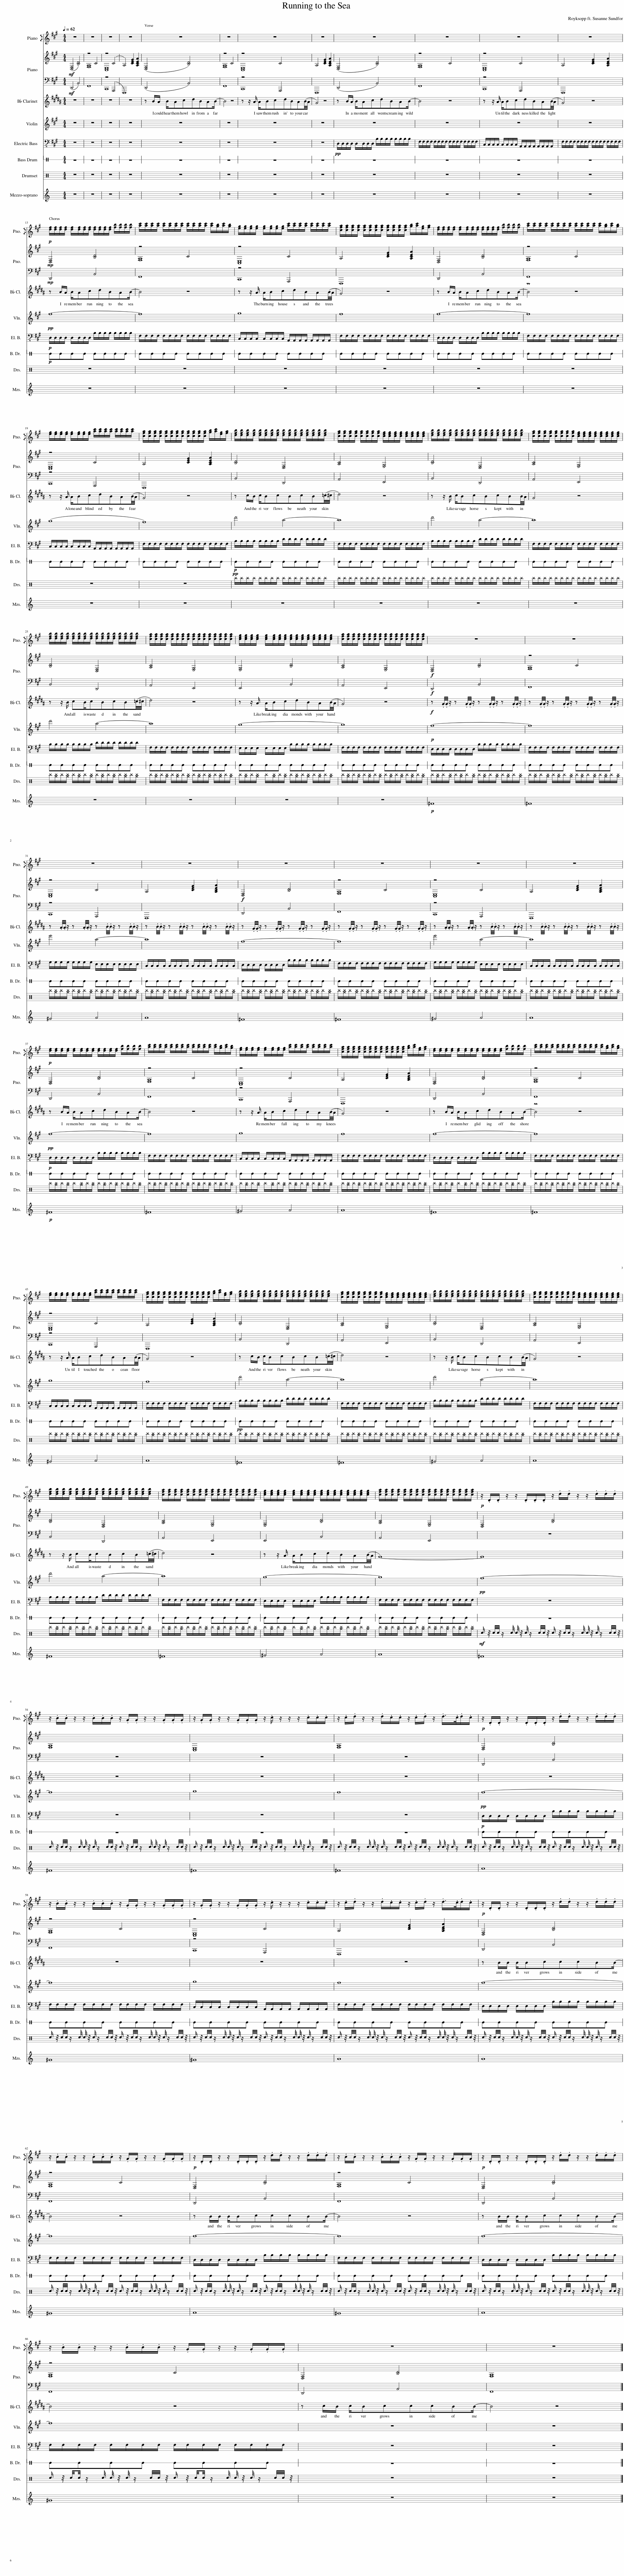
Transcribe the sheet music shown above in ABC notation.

X:1
%%score 1 { ( 2 4 ) | ( 3 5 ) } 6 7 8 9 10 11
L:1/8
Q:1/4=62
M:4/4
I:linebreak $
K:A
V:1 treble
V:2 treble
V:4 treble
V:3 bass
V:5 bass
V:6 treble transpose=-2
V:7 treble
V:8 bass-8
V:9 perc stafflines=1
K:none
V:10 perc
K:none
V:11 treble
V:1
 z8 | z8 | z8 | z8 | z8 | %5
 z8 | z8 | z8 | z8 | z8 | %10
 z8 | z8 |$!p! [df]/[df]/[df]/[df]/ [df]/[df]/[df]/[df]/ [df]/[df]/[df]/[df]/ [fb]/[fb]/[fb]/[fb]/ | [ac']/[ac']/[ac']/[ac']/ [ac']/[ac']/[ac']/[ac']/ [ac']/[ac']/[ac']/[ac']/ [ac']/[gb]/[ac']/[gb]/ | [eg]/[eg]/[eg]/[eg]/ [eg]/[eg]/[eg]/[eg]/ [ac']/[ac']/[ac']/[ac']/ [ac']/[ac']/[ac']/[ac']/ | %15
 [cfa]/[cfa]/[cfa]/[cfa]/ [cfa]/[cfa]/[cfa]/[cfa]/ [cfa]/[cfa]/[cfa]/[cfa]/ [gb]/[ac']/[eg]/[fa]/ | [df]/[df]/[df]/[df]/ [df]/[df]/[df]/[df]/ [df]/[df]/[df]/[df]/ [fb]/[fb]/[fb]/[fb]/ | [ac']/[ac']/[ac']/[ac']/ [ac']/[ac']/[ac']/[ac']/ [ac']/[ac']/[ac']/[ac']/ [ac']/[gb]/[ac']/[gb]/ |$ [eg]/[eg]/[eg]/[eg]/ [eg]/[eg]/[eg]/[eg]/ [ac']/[ac']/[ac']/[ac']/ [ac']/[ac']/[ac']/[ac']/ | [cfa]/[cfa]/[cfa]/[cfa]/ [cfa]/[cfa]/[cfa]/[cfa]/ [cfa]/[cfa]/[cfa]/[cfa]/ [gb]/[ac']/[eg]/[fa]/ | %20
 [dfb]/[dfb]/[dfb]/[dfb]/ [dfb]/[dfb]/[dfb]/[dfb]/ [dfb]/[dfb]/[dfb]/[dfb]/ [dfb]/[dfb]/[dfb]/[dfb]/ | [cfa]/[cfa]/[cfa]/[cfa]/ [cfa]/[cfa]/[cfa]/[cfa]/ [ceg]/[ceg]/[ceg]/[ceg]/ [ceg]/[ceg]/[ceg]/[ceg]/ | [dfb]/[dfb]/[dfb]/[dfb]/ [dfb]/[dfb]/[dfb]/[dfb]/ [dfb]/[dfb]/[dfb]/[dfb]/ [dfb]/[dfb]/[dfb]/[dfb]/ | [cfa]/[cfa]/[cfa]/[cfa]/ [cfa]/[cfa]/[cfa]/[cfa]/ [ceg]/[ceg]/[ceg]/[ceg]/ [ceg]/[ceg]/[ceg]/[ceg]/ |$ [dfb]/[dfb]/[dfb]/[dfb]/ [dfb]/[dfb]/[dfb]/[dfb]/ [dfb]/[dfb]/[dfb]/[dfb]/ [dfb]/[dfb]/[dfb]/[dfb]/ | %25
 [cfa]/[cfa]/[cfa]/[cfa]/ [cfa]/[cfa]/[cfa]/[cfa]/ [cfa]/[cfa]/[cfa]/[cfa]/ [cfa]/[cfa]/[cfa]/[cfa]/ | [ceg]/[ceg]/[ceg]/[ceg]/ [ceg]/[ceg]/[ceg]/[ceg]/ [ceg]/[ceg]/[ceg]/[ceg]/ [ceg]/[ceg]/[ceg]/[ceg]/ | [cfa]/[cfa]/[cfa]/[cfa]/ [cfa]/[cfa]/[cfa]/[cfa]/ [cfa]/[cfa]/[cfa]/[cfa]/ [cfa]/[cfa]/[cfa]/[cfa]/ | z8 | z8 |$ %30
 z8 | z8 | z8 | z8 | z8 | %35
 z8 |$!p! [df]/[df]/[df]/[df]/ [df]/[df]/[df]/[df]/ [df]/[df]/[df]/[df]/ [fb]/[fb]/[fb]/[fb]/ | [ac']/[ac']/[ac']/[ac']/ [ac']/[ac']/[ac']/[ac']/ [ac']/[ac']/[ac']/[ac']/ [ac']/[gb]/[ac']/[gb]/ | [eg]/[eg]/[eg]/[eg]/ [eg]/[eg]/[eg]/[eg]/ [ac']/[ac']/[ac']/[ac']/ [ac']/[ac']/[ac']/[ac']/ | [cfa]/[cfa]/[cfa]/[cfa]/ [cfa]/[cfa]/[cfa]/[cfa]/ [cfa]/[cfa]/[cfa]/[cfa]/ [gb]/[ac']/[eg]/[fa]/ | %40
 [df]/[df]/[df]/[df]/ [df]/[df]/[df]/[df]/ [df]/[df]/[df]/[df]/ [fb]/[fb]/[fb]/[fb]/ | [ac']/[ac']/[ac']/[ac']/ [ac']/[ac']/[ac']/[ac']/ [ac']/[ac']/[ac']/[ac']/ [ac']/[gb]/[ac']/[gb]/ |$ [eg]/[eg]/[eg]/[eg]/ [eg]/[eg]/[eg]/[eg]/ [ac']/[ac']/[ac']/[ac']/ [ac']/[ac']/[ac']/[ac']/ | [cfa]/[cfa]/[cfa]/[cfa]/ [cfa]/[cfa]/[cfa]/[cfa]/ [cfa]/[cfa]/[cfa]/[cfa]/ [gb]/[ac']/[eg]/[fa]/ | [dfb]/[dfb]/[dfb]/[dfb]/ [dfb]/[dfb]/[dfb]/[dfb]/ [dfb]/[dfb]/[dfb]/[dfb]/ [dfb]/[dfb]/[dfb]/[dfb]/ | %45
 [cfa]/[cfa]/[cfa]/[cfa]/ [cfa]/[cfa]/[cfa]/[cfa]/ [ceg]/[ceg]/[ceg]/[ceg]/ [ceg]/[ceg]/[ceg]/[ceg]/ | [dfb]/[dfb]/[dfb]/[dfb]/ [dfb]/[dfb]/[dfb]/[dfb]/ [dfb]/[dfb]/[dfb]/[dfb]/ [dfb]/[dfb]/[dfb]/[dfb]/ | [cfa]/[cfa]/[cfa]/[cfa]/ [cfa]/[cfa]/[cfa]/[cfa]/ [ceg]/[ceg]/[ceg]/[ceg]/ [ceg]/[ceg]/[ceg]/[ceg]/ |$ [dfb]/[dfb]/[dfb]/[dfb]/ [dfb]/[dfb]/[dfb]/[dfb]/ [dfb]/[dfb]/[dfb]/[dfb]/ [dfb]/[dfb]/[dfb]/[dfb]/ | [cfa]/[cfa]/[cfa]/[cfa]/ [cfa]/[cfa]/[cfa]/[cfa]/ [cfa]/[cfa]/[cfa]/[cfa]/ [cfa]/[cfa]/[cfa]/[cfa]/ | %50
 [ceg]/[ceg]/[ceg]/[ceg]/ [ceg]/[ceg]/[ceg]/[ceg]/ [ceg]/[ceg]/[ceg]/[ceg]/ [ceg]/[ceg]/[ceg]/[ceg]/ | [cfa]/[cfa]/[cfa]/[cfa]/ [cfa]/[cfa]/[cfa]/[cfa]/ [cfa]/[cfa]/[cfa]/[cfa]/ [cfa]/[cfa]/[cfa]/[cfa]/ |!p! z/ .D/.D/ z/ z/ .D/.D/.D/ z/ .d/.d/ z/ z/ .d/.d/.d/ |$ z/ .B/.B/ z/ z/ .B/.B/.B/ z/ .G/.G/ z/ z/ .G/.G/.G/ | z/ .G/.G/ z/ z/ .G/.G/.G/ z/ .c/ z/ z/ z/ .c/.c/.c/ | %55
 z/ .c/.d/ z/ z/ .d/.c/.c/ z/ .c/.d/ z/ .d/>.c/.d/.c/ |!p! z/ .D/.D/ z/ z/ .D/.D/.D/ z/ .d/.d/ z/ z/ .d/.d/.d/ |$ z/ .B/.B/ z/ z/ .B/.B/.B/ z/ .G/.G/ z/ z/ .G/.G/.G/ | z/ .G/.G/ z/ z/ .G/.G/.G/ z/ .c/ z/ z/ z/ .c/.c/.c/ | z/ .c/.d/ z/ z/ .d/.c/.c/ z/ .c/.d/ z/ .d/>.c/.d/.c/ | %60
!p! z/ .D/.D/ z/ z/ .D/.D/.D/ z/ .d/.d/ z/ z/ .d/.d/.d/ |$ z/ .B/.B/ z/ z/ .B/.B/.B/ z/ .G/.G/ z/ z/ .G/.G/.G/ |!p! z/ .D/.D/ z/ z/ .D/.D/.D/ z/ .d/.d/ z/ z/ .d/.d/.d/ | z/ .B/.B/ z/ z/ .B/.B/.B/ z/ .G/.G/ z/ z/ .G/.G/.G/ |!p! z/ .D/.D/ z/ z/ .D/.D/.D/ z/ .d/.d/ z/ z/ .d/.d/.d/ |$ %65
 z/ .B/.B/ z/ z/ .B/.B/.B/ z/ .G/.G/ z/ z/ .G/.G/.G/ | z8 | z8 |] %68
V:2
!mf! ([D,F,]4 [B,D]4) | z4 C4 | z4 (C4 | A,4) [CEG]2 [A,CEA]2 | ([D,F,]4 [B,D]4) | %5
 z4 C4 | z4 C4 | A,4 [CEG]2 [A,CEA]2 | ([D,F,]4 [B,D]4) | z4 C4 | %10
 z4 C4 | A,4 [CEG]2 [A,CEA]2 |$!mp! [D,F,]4 [B,D]4 | z4 C4 | z4 C4 | %15
 A,4 [CEG]2 [A,CEA]2 | [D,F,]4 [B,D]4 | z4 C4 |$ z4 C4 | A,4 [CEG]2 [A,CEA]2 | %20
 [B,D]4 [D,F,]4 | [A,C]4 [E,G,]4 | [B,D]4 [D,F,]4 | [A,C]4 [E,G,]4 |$ [B,D]4 [D,F,]4 | %25
 [A,C]4 [E,G,]4 | [E,G,]4 [B,D]4 | [A,C]4 [E,G,]4 |!f! [D,F,]4 [B,D]4 | z4 C4 |$ %30
 z4 C4 | A,4 [CEG]2 [A,CEA]2 |!f! [D,F,]4 [B,D]4 | z4 C4 | z4 C4 | %35
 A,4 [CEG]2 [A,CEA]2 |$ [D,F,]4 [B,D]4 | z4 C4 | z4 C4 | A,4 [CEG]2 [A,CEA]2 | %40
 [D,F,]4 [B,D]4 | z4 C4 |$ z4 C4 | A,4 [CEG]2 [A,CEA]2 | [B,D]4 [D,F,]4 | %45
 [A,C]4 [E,G,]4 | [B,D]4 [D,F,]4 | [A,C]4 [E,G,]4 |$ [B,D]4 [D,F,]4 | [A,C]4 [E,G,]4 | %50
 [E,G,]4 [B,D]4 | [A,C]4 [E,G,]4 | [D,F,]4 [B,D]4 |$ [F,A,]8 | [C,E,]8 | %55
 [F,A,]8 | [D,F,]4 [B,D]4 |$ z4 C4 | z4 C4 | A,4 [CEG]2 [A,CEA]2 | %60
 [D,F,]4 [B,D]4 |$ z4 C4 | [D,F,]4 [B,D]4 | z4 C4 | [D,F,]4 [B,D]4 |$ %65
 z4 C4 | [D,F,]4 [B,D]4 | [F,A,]8 |] %68
V:3
!mf! (D,,4 B,,4) | F,,8 | z4 (A,,,4 | F,,,8) | (D,,4 B,,4) | %5
 F,,8 | z4 A,,,4 | F,,,8 | (D,,4 B,,4) | F,,8 | %10
 z4 A,,,4 | F,,,8 |$!mp! D,,4 B,,4 | F,,8 | z4 A,,,4 | %15
 F,,,8 | D,,4 B,,4 | F,,8 |$ z4 A,,,4 | F,,,8 | %20
 B,,4 D,,4 | A,,4 E,,4 | B,,4 D,,4 | A,,4 E,,4 |$ B,,4 D,,4 | %25
 A,,4 E,,4 | E,,4 B,,4 | A,,4 E,,4 |!f! D,,4 B,,4 | F,,8 |$ %30
 z4 A,,,4 | F,,,8 | D,,4 B,,4 | F,,8 | z4 A,,,4 | %35
 F,,,8 |$ D,,4 B,,4 | F,,8 | z4 A,,,4 | F,,,8 | %40
 D,,4 B,,4 | F,,8 |$ z4 A,,,4 | F,,,8 | B,,4 D,,4 | %45
 A,,4 E,,4 | B,,4 D,,4 | A,,4 E,,4 |$ B,,4 D,,4 | A,,4 E,,4 | %50
 E,,4 B,,4 | A,,4 E,,4 | z8 |$ z8 | z8 | %55
 z8 | D,,4 B,,4 |$ F,,8 | z4 A,,,4 | F,,,8 | %60
 D,,4 B,,4 |$ F,,8 | D,,4 B,,4 | F,,8 | D,,4 B,,4 |$ %65
 F,,8 | D,,4 B,,4 | F,,8 |] %68
V:4
 x8 | [F,A,]8 | [C,E,]8 | x8 | x8 | %5
 [F,A,]8 | [C,E,]8 | x8 | x8 | [F,A,]8 | %10
 [C,E,]8 | x8 |$ x8 | [F,A,]8 | [C,E,]8 | %15
 x8 | x8 | [F,A,]8 |$ [C,E,]8 | x8 | %20
 x8 | x8 | x8 | x8 |$ x8 | %25
 x8 | x8 | x8 | x8 | [F,A,]8 |$ %30
 [C,E,]8 | x8 | x8 | [F,A,]8 | [C,E,]8 | %35
 x8 |$ x8 | [F,A,]8 | [C,E,]8 | x8 | %40
 x8 | [F,A,]8 |$ [C,E,]8 | x8 | x8 | %45
 x8 | x8 | x8 |$ x8 | x8 | %50
 x8 | x8 | x8 |$ x8 | x8 | %55
 x8 | x8 |$ [F,A,]8 | [C,E,]8 | x8 | %60
 x8 |$ [F,A,]8 | x8 | [F,A,]8 | x8 |$ %65
 [F,A,]8 | x8 | x8 |] %68
V:5
 x8 | x8 | C,,8 | x8 | x8 | %5
 x8 | C,,8 | x8 | x8 | x8 | %10
 C,,8 | x8 |$ x8 | x8 | C,,8 | %15
 x8 | x8 | x8 |$ C,,8 | x8 | %20
 x8 | x8 | x8 | x8 |$ x8 | %25
 x8 | x8 | x8 | x8 | x8 |$ %30
 C,,8 | x8 | x8 | x8 | C,,8 | %35
 x8 |$ x8 | x8 | C,,8 | x8 | %40
 x8 | x8 |$ C,,8 | x8 | x8 | %45
 x8 | x8 | x8 |$ x8 | x8 | %50
 x8 | x8 | x8 |$ x8 | x8 | %55
 x8 | x8 |$ x8 | C,,8 | x8 | %60
 x8 |$ x8 | x8 | x8 | x8 |$ %65
 x8 | x8 | x8 |] %68
V:6
[K:B] z8 | z8 | z8 | z8 | z B/A/ B/AcdBAB/- | %5
 B4 z4 | z z/ A/ A/BcdBA(B/4A/4 | G4) z4 | z B/A/ B/AcdBAB/- | B4 z4 | %10
 z z/ A/ A/BcdBA(B/4A/4 | G4) z4 |$ z B/A/ B/AcdBAB/- | B4 z4 | z z/ A/ A/BcdBA(B/4A/4 | %15
 G4) z4 | z B/A/ B/AcdBAB/- | PB4 z4 |$ z z/ A/ A/BcdBA(B/4A/4 | G4) z4 | %20
 z c/B/ c/BcBcB(=c/4^c/4 | d4) z4 | z z/ B/ c/BcBcBB/4A/4 | G4 z4 |$ z z/ B/ cB/cBcB(=c/4^c/4 | %25
 d4) z4 | z z/ A/ A/BcdBA(B/4A/4 | G4) z4 |!f! z .G/4.G/4 z/ z .G/4.G/4 z/ z .G/4.G/4 z/ z .G/4.G/4 z/ | z .G/4.G/4 z/ z .G/4.G/4 z/ z .G/4.G/4 z/ z .G/4.G/4 z/ |$ %30
 z .A/4.A/4 z/ z .A/4.A/4 z/ z .B/4.B/4 z/ z .B/4.B/4 z/ | z .B/4.B/4 z/ z .B/4.B/4 z/ z .B/4.B/4 z/ z .B/4.B/4 z/ | z .G/4.G/4 z/ z .G/4.G/4 z/ z .G/4.G/4 z/ z .G/4.G/4 z/ | z .G/4.G/4 z/ z .G/4.G/4 z/ z .G/4.G/4 z/ z .G/4.G/4 z/ | z .A/4.A/4 z/ z .A/4.A/4 z/ z .B/4.B/4 z/ z .B/4.B/4 z/ | %35
 z .B/4.B/4 z/ z .B/4.B/4 z/ z .B/4.B/4 z/ z .B/4.B/4 z/ |$ z B/A/ B/AcdBAB/- | B4 z4 | z z/ A/ A/BcdBA(B/4A/4 | G4) z4 | %40
 z B/A/ B/AcdBAB/- | PB4 z4 |$ z z/ A/ A/BcdBA(B/4A/4 | G4) z4 | z c/B/ c/BcBcB(=c/4^c/4 | %45
 d4) z4 | z z/ B/ c/BcBcB(B/4A/4 | G4) z4 |$ z z/ B/ cB/cBcB(=c/4^c/4 | d4) z4 | %50
 z z/ A/ A/BcdBA(B/4A/4 | G8-) | G8 |$ z8 | z8 | %55
 z8 | z8 |$ z8 | z8 | z8 | %60
 z B/B/ B/BcccBB/- |$ B4 z4 | z B/B/ B/BcccBB/- | B4 z4 | z B/B/ B/BcccBB/- |$ %65
 B4 z4 | z c/B/ c/BcccBB/- | B4 z4 |] %68
V:7
 z8 | z8 | z8 | z8 | z8 | %5
 z8 | z8 | z8 | z8 | z8 | %10
 z8 | z8 |$!pp! f8- | f8 | g8 | %15
 f8 | f8- | f8 |$ (g8 | f8) | %20
 d'4 a4- | a8 | d'4 a4- | a8 |$ d'4 a4- | %25
 a8 | g8- | g8 |!p! f8- | f8 |$ %30
 e'4 a4- | a8 | f8- | f8 | e'4 a4- | %35
 a8 |$!pp! f8- | f8 | g8 | f8 | %40
 f8- | f8 |$ g8 | f8 | d'4 a4- | %45
 a8 | d'4 a4- | a8 |$ d'4 a4- | a8 | %50
 g8- | g8 |!pp! f8- |$ f8 | g8 | %55
 f8 |!pp! f8- |$ f8 | g8 | f8 | %60
 f8- |$ f8 | f8- | f8 | f8- |$ %65
 f8 | z8 | z8 |] %68
V:8
 z8 | z8 | z8 | z8 | z8 | %5
 z8 | z8 | z8 |!pp! D,/D,/D,/D,/ D,/D,/D,/D,/ B,/B,/B,/B,/ B,/B,/B,/B,/ | F,/F,/F,/F,/ F,/F,/F,/F,/ F,/F,/F,/F,/ F,/F,/F,/F,/ | %10
 C,/C,/C,/C,/ C,/C,/C,/C,/ A,,/A,,/A,,/A,,/ A,,/A,,/A,,/A,,/ | F,/F,/F,/F,/ F,/F,/F,/F,/ F,/F,/F,/F,/ F,/F,/F,/F,/ |$!p! D,/D,/D,/D,/ D,/D,/D,/D,/ B,/B,/B,/B,/ B,/B,/B,/B,/ | F,/F,/F,/F,/ F,/F,/F,/F,/ F,/F,/F,/F,/ F,/F,/F,/F,/ | C,/C,/C,/C,/ C,/C,/C,/C,/ A,,/A,,/A,,/A,,/ A,,/A,,/A,,/A,,/ | %15
 F,/F,/F,/F,/ F,/F,/F,/F,/ F,/F,/F,/F,/ F,/F,/F,/F,/ | D,/D,/D,/D,/ D,/D,/D,/D,/ B,/B,/B,/B,/ B,/B,/B,/B,/ | F,/F,/F,/F,/ F,/F,/F,/F,/ F,/F,/F,/F,/ F,/F,/F,/F,/ |$ C,/C,/C,/C,/ C,/C,/C,/C,/ A,,/A,,/A,,/A,,/ A,,/A,,/A,,/A,,/ | F,/F,/F,/F,/ F,/F,/F,/F,/ F,/F,/F,/F,/ F,/F,/F,/F,/ | %20
 B,/B,/B,/B,/ B,/B,/B,/B,/ D/D/D/D/ D/D/D/D/ | F,/F,/F,/F,/ F,/F,/F,/F,/ F,/F,/F,/F,/ F,/F,/F,/F,/ | B,/B,/B,/B,/ B,/B,/B,/B,/ D/D/D/D/ D/D/D/D/ | F,/F,/F,/F,/ F,/F,/F,/F,/ F,/F,/F,/F,/ F,/F,/F,/F,/ |$ B,/B,/B,/B,/ B,/B,/B,/B,/ D/D/D/D/ D/D/D/D/ | %25
 F,/F,/F,/F,/ F,/F,/F,/F,/ F,/F,/F,/F,/ F,/F,/F,/F,/ | E,/E,/E,/E,/ E,/E,/E,/E,/ B,/B,/B,/B,/ B,/B,/B,/B,/ | F,/F,/F,/F,/ F,/F,/F,/F,/ F,/F,/F,/F,/ F,/F,/F,/F,/ | D,/D,/D,/D,/ D,/D,/D,/D,/ B,/B,/B,/B,/ B,/B,/B,/B,/ | F,/F,/F,/F,/ F,/F,/F,/F,/ F,/F,/F,/F,/ F,/F,/F,/F,/ |$ %30
 G,/G,/G,/G,/ G,/G,/G,/G,/ E,/E,/E,/E,/ E,/E,/E,/E,/ | C,/C,/C,/C,/ C,/C,/C,/C,/ C,/C,/C,/C,/ C,/C,/C,/C,/ | D,/D,/D,/D,/ D,/D,/D,/D,/ B,/B,/B,/B,/ B,/B,/B,/B,/ | F,/F,/F,/F,/ F,/F,/F,/F,/ F,/F,/F,/F,/ F,/F,/F,/F,/ | G,/G,/G,/G,/ G,/G,/G,/G,/ E,/E,/E,/E,/ E,/E,/E,/E,/ | %35
 C,/C,/C,/C,/ C,/C,/C,/C,/ C,/C,/C,/C,/ C,/C,/C,/C,/ |$!p! D,/D,/D,/D,/ D,/D,/D,/D,/ B,/B,/B,/B,/ B,/B,/B,/B,/ | F,/F,/F,/F,/ F,/F,/F,/F,/ F,/F,/F,/F,/ F,/F,/F,/F,/ | C,/C,/C,/C,/ C,/C,/C,/C,/ A,,/A,,/A,,/A,,/ A,,/A,,/A,,/A,,/ | F,/F,/F,/F,/ F,/F,/F,/F,/ F,/F,/F,/F,/ F,/F,/F,/F,/ | %40
 D,/D,/D,/D,/ D,/D,/D,/D,/ B,/B,/B,/B,/ B,/B,/B,/B,/ | F,/F,/F,/F,/ F,/F,/F,/F,/ F,/F,/F,/F,/ F,/F,/F,/F,/ |$ C,/C,/C,/C,/ C,/C,/C,/C,/ A,,/A,,/A,,/A,,/ A,,/A,,/A,,/A,,/ | F,/F,/F,/F,/ F,/F,/F,/F,/ F,/F,/F,/F,/ F,/F,/F,/F,/ | B,/B,/B,/B,/ B,/B,/B,/B,/ D/D/D/D/ D/D/D/D/ | %45
 F,/F,/F,/F,/ F,/F,/F,/F,/ F,/F,/F,/F,/ F,/F,/F,/F,/ | B,/B,/B,/B,/ B,/B,/B,/B,/ D/D/D/D/ D/D/D/D/ | F,/F,/F,/F,/ F,/F,/F,/F,/ F,/F,/F,/F,/ F,/F,/F,/F,/ |$ B,/B,/B,/B,/ B,/B,/B,/B,/ D/D/D/D/ D/D/D/D/ | F,/F,/F,/F,/ F,/F,/F,/F,/ F,/F,/F,/F,/ F,/F,/F,/F,/ | %50
 E,/E,/E,/E,/ E,/E,/E,/E,/ B,/B,/B,/B,/ B,/B,/B,/B,/ | F,/F,/F,/F,/ F,/F,/F,/F,/ F,/F,/F,/F,/ F,/F,/F,/F,/ | z8 |$ z8 | z8 | %55
 z8 |!p! D,/D,/D,/D,/ D,/D,/D,/D,/ B,/B,/B,/B,/ B,/B,/B,/B,/ |$ F,/F,/F,/F,/ F,/F,/F,/F,/ F,/F,/F,/F,/ F,/F,/F,/F,/ | C,/C,/C,/C,/ C,/C,/C,/C,/ A,,/A,,/A,,/A,,/ A,,/A,,/A,,/A,,/ | F,/F,/F,/F,/ F,/F,/F,/F,/ F,/F,/F,/F,/ F,/F,/F,/F,/ | %60
 D,/D,/D,/D,/ D,/D,/D,/D,/ B,/B,/B,/B,/ B,/B,/B,/B,/ |$ F,/F,/F,/F,/ F,/F,/F,/F,/ F,/F,/F,/F,/ F,/F,/F,/F,/ | D,/D,/D,/D,/ D,/D,/D,/D,/ B,/B,/B,/B,/ B,/B,/B,/B,/ | F,/F,/F,/F,/ F,/F,/F,/F,/ F,/F,/F,/F,/ F,/F,/F,/F,/ | D,/D,/D,/D,/ D,/D,/D,/D,/ B,/B,/B,/B,/ B,/B,/B,/B,/ |$ %65
 F,/F,/F,/F,/ F,/F,/F,/F,/ F,/F,/F,/F,/ F,/F,/F,/F,/ | z8 | z8 |] %68
V:9
[K:C] z8 | z8 | z8 | z8 | z8 | %5
 z8 | z8 | z8 | z8 | z8 | %10
 z8 | z8 |$!p! EEEE EEEE | EEEE EEEE | EEEE EEEE | %15
 EEEE EEEE | EEEE EEEE | EEEE EEEE |$ EEEE EEEE | EEEE EEEE | %20
!p! EEEE EEEE | EEEE EEEE | EEEE EEEE | EEEE EEEE |$ EEEE EEEE | %25
 EEEE EEEE | EEEE EEEE | EEEE EEEE | EEEE EEEE | EEEE EEEE |$ %30
 EEEE EEEE | EEEE EEEE | EEEE EEEE | EEEE EEEE | EEEE EEEE | %35
 EEEE EEEE |$ EEEE EEEE | EEEE EEEE | EEEE EEEE | EEEE EEEE | %40
 EEEE EEEE | EEEE EEEE |$ EEEE EEEE | EEEE EEEE | EEEE EEEE | %45
 EEEE EEEE | EEEE EEEE | EEEE EEEE |$ EEEE EEEE | EEEE EEEE | %50
 EEEE EEEE | EEEE EEEE | z8 |$ z8 | z8 | %55
 z8 | EEEE EEEE |$ EEEE EEEE | EEEE EEEE | EEEE EEEE | %60
 EEEE EEEE |$ EEEE EEEE | EEEE EEEE | EEEE EEEE | EEEE EEEE |$ %65
 EEEE EEEE | z8 | z8 |] %68
V:10
[K:C] z8 | z8 | z8 | z8 | z8 | %5
 z8 | z8 | z8 | z8 | z8 | %10
 z8 | z8 |$ z8 | z8 | z8 | %15
 z8 | z8 | z8 |$ z8 | z8 | %20
!pp! ^b/^b/^b/^b/ ^b/^b/^b/^b/ ^b/^b/^b/^b/ ^b/^b/^b/^b/ | ^b/^b/^b/^b/ ^b/^b/^b/^b/ ^b/^b/^b/^b/ ^b/^b/^b/^b/ | ^b/^b/^b/^b/ ^b/^b/^b/^b/ ^b/^b/^b/^b/ ^b/^b/^b/^b/ | ^b/^b/^b/^b/ ^b/^b/^b/^b/ ^b/^b/^b/^b/ ^b/^b/^b/^b/ |$ ^b/[^g^b]/^b/[^g^b]/ ^b/[^g^b]/^b/[^g^b]/ ^b/[^g^b]/^b/[^g^b]/ ^b/[^g^b]/^b/[^g^b]/ | %25
 ^b/[^g^b]/^b/[^g^b]/ ^b/[^g^b]/^b/[^g^b]/ ^b/[^g^b]/^b/[^g^b]/ ^b/[^g^b]/^b/[^g^b]/ | ^b/[^g^b]/^b/[^g^b]/ ^b/[^g^b]/^b/[^g^b]/ ^b/[^g^b]/^b/[^g^b]/ ^b/[^g^b]/^b/[^g^b]/ | ^b/[^g^b]/^b/[^g^b]/ ^b/[^g^b]/^b/[^g^b]/ ^b/[^g^b]/^b/[^g^b]/ ^b/[^g^b]/^b/[^g^b]/ | ^b/[^g^b]/^b/[^g^b]/ ^b/[^g^b]/^b/[^g^b]/ ^b/[^g^b]/^b/[^g^b]/ ^b/[^g^b]/^b/[^g^b]/ | ^b/[^g^b]/^b/[^g^b]/ ^b/[^g^b]/^b/[^g^b]/ ^b/[^g^b]/^b/[^g^b]/ ^b/[^g^b]/^b/[^g^b]/ |$ %30
 ^b/[^g^b]/^b/[^g^b]/ ^b/[^g^b]/^b/[^g^b]/ ^b/[^g^b]/^b/[^g^b]/ ^b/[^g^b]/^b/[^g^b]/ | ^b/[^g^b]/^b/[^g^b]/ ^b/[^g^b]/^b/[^g^b]/ ^b/[^g^b]/^b/[^g^b]/ ^b/[^g^b]/^b/[^g^b]/ | ^b/[^g^b]/^b/[^g^b]/ ^b/[^g^b]/^b/[^g^b]/ ^b/[^g^b]/^b/[^g^b]/ ^b/[^g^b]/^b/[^g^b]/ | ^b/[^g^b]/^b/[^g^b]/ ^b/[^g^b]/^b/[^g^b]/ ^b/[^g^b]/^b/[^g^b]/ ^b/[^g^b]/^b/[^g^b]/ | ^b/[^g^b]/^b/[^g^b]/ ^b/[^g^b]/^b/[^g^b]/ ^b/[^g^b]/^b/[^g^b]/ ^b/[^g^b]/^b/[^g^b]/ | %35
 ^b/[^g^b]/^b/[^g^b]/ ^b/[^g^b]/^b/[^g^b]/ ^b/[^g^b]/^b/[^g^b]/ ^b/[^g^b]/^b/[^g^b]/ |$ ^b/[^g^b]/^b/[^g^b]/ ^b/[^g^b]/^b/[^g^b]/ ^b/[^g^b]/^b/[^g^b]/ ^b/[^g^b]/^b/[^g^b]/ | ^b/[^g^b]/^b/[^g^b]/ ^b/[^g^b]/^b/[^g^b]/ ^b/[^g^b]/^b/[^g^b]/ ^b/[^g^b]/^b/[^g^b]/ | ^b/[^g^b]/^b/[^g^b]/ ^b/[^g^b]/^b/[^g^b]/ ^b/[^g^b]/^b/[^g^b]/ ^b/[^g^b]/^b/[^g^b]/ | ^b/[^g^b]/^b/[^g^b]/ ^b/[^g^b]/^b/[^g^b]/ ^b/[^g^b]/^b/[^g^b]/ ^b/[^g^b]/^b/[^g^b]/ | %40
 ^b/[^g^b]/^b/[^g^b]/ ^b/[^g^b]/^b/[^g^b]/ ^b/[^g^b]/^b/[^g^b]/ ^b/[^g^b]/^b/[^g^b]/ | ^b/[^g^b]/^b/[^g^b]/ ^b/[^g^b]/^b/[^g^b]/ ^b/[^g^b]/^b/[^g^b]/ ^b/[^g^b]/^b/[^g^b]/ |$ ^b/[^g^b]/^b/[^g^b]/ ^b/[^g^b]/^b/[^g^b]/ ^b/[^g^b]/^b/[^g^b]/ ^b/[^g^b]/^b/[^g^b]/ | ^b/[^g^b]/^b/[^g^b]/ ^b/[^g^b]/^b/[^g^b]/ ^b/[^g^b]/^b/[^g^b]/ ^b/[^g^b]/^b/[^g^b]/ |!pp! ^b/[^g^b]/^b/[^g^b]/ ^b/[^g^b]/^b/[^g^b]/ ^b/[^g^b]/^b/[^g^b]/ ^b/[^g^b]/^b/[^g^b]/ | %45
 ^b/[^g^b]/^b/[^g^b]/ ^b/[^g^b]/^b/[^g^b]/ ^b/[^g^b]/^b/[^g^b]/ ^b/[^g^b]/^b/[^g^b]/ | ^b/[^g^b]/^b/[^g^b]/ ^b/[^g^b]/^b/[^g^b]/ ^b/[^g^b]/^b/[^g^b]/ ^b/[^g^b]/^b/[^g^b]/ | ^b/[^g^b]/^b/[^g^b]/ ^b/[^g^b]/^b/[^g^b]/ ^b/[^g^b]/^b/[^g^b]/ ^b/[^g^b]/^b/[^g^b]/ |$ ^b/[^g^b]/^b/[^g^b]/ ^b/[^g^b]/^b/[^g^b]/ ^b/[^g^b]/^b/[^g^b]/ ^b/[^g^b]/^b/[^g^b]/ | ^b/[^g^b]/^b/[^g^b]/ ^b/[^g^b]/^b/[^g^b]/ ^b/[^g^b]/^b/[^g^b]/ ^b/[^g^b]/^b/[^g^b]/ | %50
 ^b/[^g^b]/^b/[^g^b]/ ^b/[^g^b]/^b/[^g^b]/ ^b/[^g^b]/^b/[^g^b]/ ^b/[^g^b]/^b/[^g^b]/ | ^b/[^g^b]/^b/[^g^b]/ ^b/[^g^b]/^b/[^g^b]/ ^b/[^g^b]/^b/[^g^b]/ ^b/[^g^b]/^b/[^g^b]/ |!mf! c/ z/4 c/4c/4 z/ c/4 c/4 z/4 c/4 z/ c/4c/4 z/4 c/ z/4 c/4c/4 z/ c/4 c/4 z/4 c/4 z/ c/4c/4 z/4 |$ c/ z/4 c/4c/4 z/ c/4 c/4 z/4 c/4 z/ c/4c/4 z/4 c/ z/4 c/4c/4 z/ c/4 c/4 z/4 c/4 z/ c/4c/4 z/4 | c/ z/4 c/4c/4 z/ c/4 c/4 z/4 c/4 z/ c/4c/4 z/4 c/ z/4 c/4c/4 z/ c/4 c/4 z/4 c/4 z/ c/4c/4 z/4 | %55
 c/ z/4 c/4c/4 z/ c/4 c/4 z/4 c/4 z/ c/4c/4 z/4 c/ z/4 c/4c/4 z/ c/4 c/4 z/4 c/4 z/ c/4c/4 z/4 | c/ z/4 c/4c/4 z/ c/4 c/4 z/4 c/4 z/ c/4c/4 z/4 c/ z/4 c/4c/4 z/ c/4 c/4 z/4 c/4 z/ c/4c/4 z/4 |$ c/ z/4 c/4c/4 z/ c/4 c/4 z/4 c/4 z/ c/4c/4 z/4 c/ z/4 c/4c/4 z/ c/4 c/4 z/4 c/4 z/ c/4c/4 z/4 | c/ z/4 c/4c/4 z/ c/4 c/4 z/4 c/4 z/ c/4c/4 z/4 c/ z/4 c/4c/4 z/ c/4 c/4 z/4 c/4 z/ c/4c/4 z/4 | c/ z/4 c/4c/4 z/ c/4 c/4 z/4 c/4 z/ c/4c/4 z/4 c/ z/4 c/4c/4 z/ c/4 c/4 z/4 c/4 z/ c/4c/4 z/4 | %60
 c/ z/4 c/4c/4 z/ c/4 c/4 z/4 c/4 z/ c/4c/4 z/4 c/ z/4 c/4c/4 z/ c/4 c/4 z/4 c/4 z/ c/4c/4 z/4 |$ c/ z/4 c/4c/4 z/ c/4 c/4 z/4 c/4 z/ c/4c/4 z/4 c/ z/4 c/4c/4 z/ c/4 c/4 z/4 c/4 z/ c/4c/4 z/4 | c/ z/4 c/4c/4 z/ c/4 c/4 z/4 c/4 z/ c/4c/4 z/4 c/ z/4 c/4c/4 z/ c/4 c/4 z/4 c/4 z/ c/4c/4 z/4 | c/ z/4 c/4c/4 z/ c/4 c/4 z/4 c/4 z/ c/4c/4 z/4 c/ z/4 c/4c/4 z/ c/4 c/4 z/4 c/4 z/ c/4c/4 z/4 | c/ z/4 c/4c/4 z/ c/4 c/4 z/4 c/4 z/ c/4c/4 z/4 c/ z/4 c/4c/4 z/ c/4 c/4 z/4 c/4 z/ c/4c/4 z/4 |$ %65
 c/ z/4 c/4c/4 z/ c/4 c/4 z/4 c/4 z/ c/4c/4 z/4 c/ z/4 c/4c/4 z/ c/4 c/4 z/4 c/4 z/ c/4c/4 z/4 | z8 | z8 |] %68
V:11
[K:C] z8 | z8 | z8 | z8 | z8 | %5
 z8 | z8 | z8 | z8 | z8 | %10
 z8 | z8 |$ z8 | z8 | z8 | %15
 z8 | z8 | z8 |$ z8 | z8 | %20
 z8 | z8 | z8 | z8 |$ z8 | %25
 z8 | z8 | z8 |!p! ^F8 | ^F8 |$ %30
 ^G4 A4 | A8 | ^F8 | ^F8 | ^G4 A4 | %35
 A8 |$!p! ^F8 | ^F8 | ^G4 A4 | A8 | %40
 ^F8 | ^F8 |$ ^G4 A4 | A8 | ^F8 | %45
 ^F8 | ^G4 A4 | A8 |$ ^F8 | ^F8 | %50
 ^G4 A4 | A8 | ^F8 |$ ^F8 | ^F8 | %55
 ^F8 | A8 |$ ^G8 | ^G8 | A8 | %60
 A8 |$ ^G8 | A8 | ^G8 | A8 |$ %65
 ^G8 | z8 | z8 |] %68
